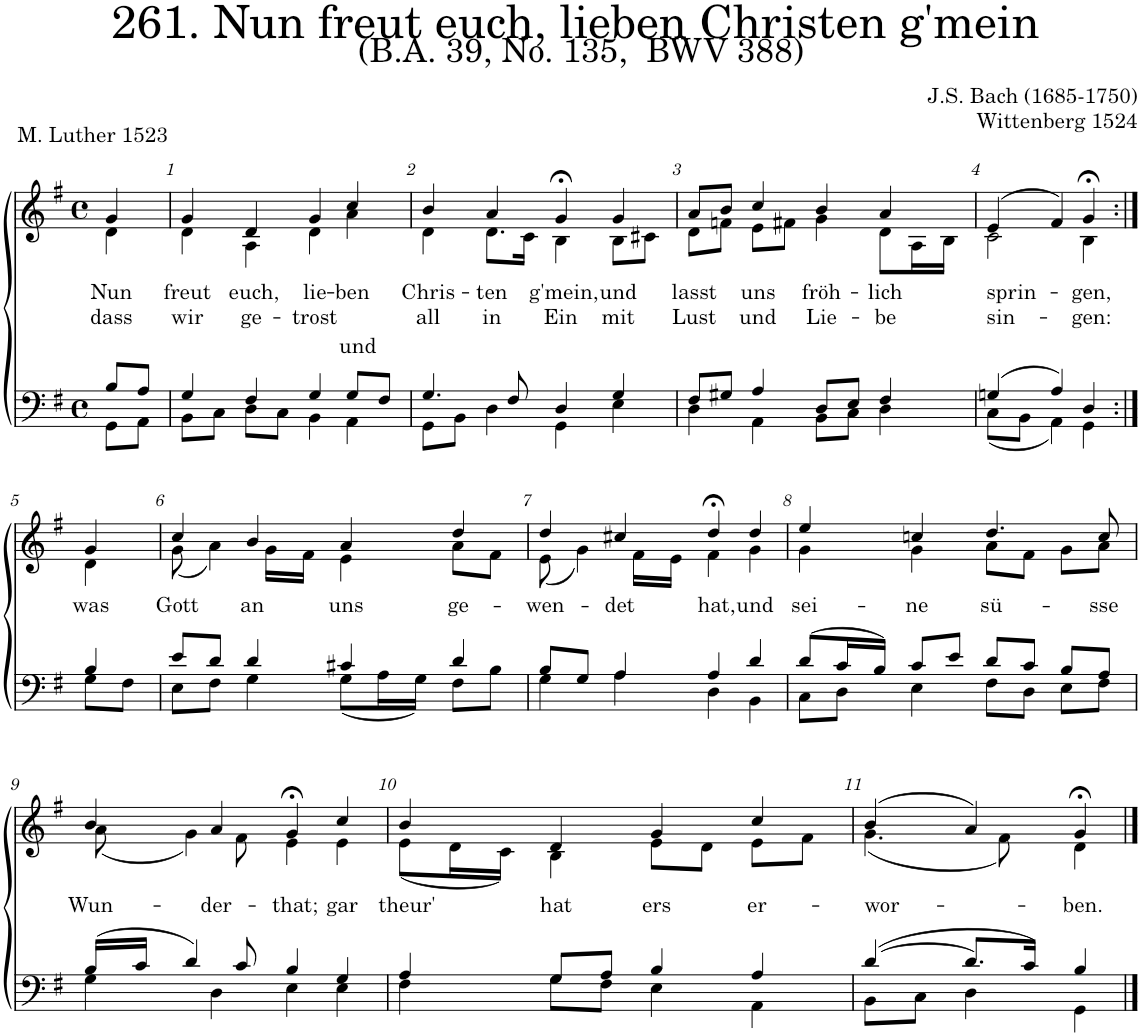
**kern	**kern	**text	**text
*part2	*part1	*part1	*part1
*staff2	*staff1	*staff1	*staff1
*I"Tenor/Bass	*I"Soprano/Alto	*	*
*clefF4	*clefG2	*	*
*k[f#]	*k[f#]	*	*
*M4/4	*M4/4	*	*
*met(c)	*met(c)	*	*
=	=	=	=
*^	*	*	*
!	!	!	!LO:LY:b	!LO:LY:b
*	*	*^	*	*
8B/L	8GG\L	4g/	4d\	Nun	dass
8A/J	8AA\J	.	.	.	.
=1	=1	=1	=1	=1	=1
!	!	!	!	!LO:LY:b	!LO:LY:b
4G/	8BB\L	4g/	4d\	freut	wir
.	8C\J	.	.	.	.
!	!	!	!	!LO:LY:b	!LO:LY:b
4F#/	8D\L	4d/	4A\	euch,	ge-
.	8C\J	.	.	.	.
!	!	!	!	!LO:LY:b	!LO:LY:b
4G/	4BB\	4g;</	4d\	lie-	-trost
!	!	!	!	!LO:LY:b	!LO:LY:b
8G/L	4AA\	4cc/	4a\	-ben	und
8F#/J	.	.	.	.	.
=2	=2	=2	=2	=2	=2
!	!	!	!	!LO:LY:b	!LO:LY:b
4.G/	8GG\L	4b/	4d\	Chris-	all
.	8BB\J	.	.	.	.
!	!	!	!	!LO:LY:b	!LO:LY:b
.	4D\	4a/	8.d\L	-ten	in
8F#/	.	.	.	.	.
.	.	.	16c\Jk	.	.
!	!	!	!	!LO:LY:b	!LO:LY:b
4D/	4GG\	4g;<,/	4B\	g'mein,	Ein
!	!	!	!	!LO:LY:b	!LO:LY:b
4G/	4E\	4g/	8B\L	und	mit
.	.	.	8c#X\J	.	.
=3	=3	=3	=3	=3	=3
!	!	!	!	!LO:LY:b	!LO:LY:b
8F#/L	4D\	8a/L	8d\L	lasst	Lust
8G#X/J	.	8b/J	8fn\J	.	.
!	!	!	!	!LO:LY:b	!LO:LY:b
4A/	4AA\	4cc/	8e\L	uns	und
.	.	.	8f#X\J	.	.
!	!	!	!	!LO:LY:b	!LO:LY:b
8D/L	8BB\L	4b/	4g\	fröh-	Lie-
8E/J	8C\J	.	.	.	.
!	!	!	!	!LO:LY:b	!LO:LY:b
4F#/	4D\	4a/	8d\L	-lich	-be
.	.	.	16A\L	.	.
.	.	.	16B\JJ	.	.
=4	=4	=4	=4	=4	=4
!	!	!	!	!LO:LY:b	!LO:LY:b
(4Gn/	(8C\L	(4e/	2c\	sprin-	sin-
.	8BB\J	.	.	.	.
4A/)	4AA\)	4f#/)	.	.	.
!	!	!	!	!LO:LY:b	!LO:LY:b
4D/	4GG\	4g;<,/	4B\	-gen,	-gen:
!!LO:LB:g=z	!!
=5:|!	=5:|!	=5:|!	=5:|!	=5:|!	=5:|!
!	!	!	!	!LO:LY:b	!
4B/	8G\L	4g/	4d\	was	.
.	8F#\J	.	.	.	.
=6	=6	=6	=6	=6	=6
!	!	!	!	!LO:LY:b	!
8e/L	8E\L	4cc/	(8g\	Gott	.
8d/J	8F#\J	.	4a\)	.	.
!	!	!	!	!LO:LY:b	!
4d/	4G\	4b/	.	an	.
.	.	.	16g\LL	.	.
.	.	.	16f#\JJ	.	.
!	!	!	!	!LO:LY:b	!
4c#X/	(8G\L	4a/	4e\	uns	.
.	16A\L	.	.	.	.
.	16G\JJ)	.	.	.	.
!	!	!	!	!LO:LY:b	!
4d/	8F#\L	4dd/	8a\L	ge-	.
.	8B\J	.	8f#\J	.	.
=7	=7	=7	=7	=7	=7
!	!	!	!	!LO:LY:b	!
8B/L	4G\	4dd/	(8e\	-wen-	.
8G/J	.	.	4g\)	.	.
!	!	!	!	!LO:LY:b	!
4A/	4A\	4cc#X/	.	-det	.
.	.	.	16f#\LL	.	.
.	.	.	16e\JJ	.	.
!	!	!	!	!LO:LY:b	!
4A/	4D\	4dd;<,/	4f#\	hat,	.
!	!	!	!	!LO:LY:b	!
4d/	4BB\	4dd/	4g\	und	.
=8	=8	=8	=8	=8	=8
!	!	!	!	!LO:LY:b	!
(8d/L	8C\L	4ee/	4g\	sei-	.
16c/L	8D\J	.	.	.	.
16B/JJ)	.	.	.	.	.
!	!	!	!	!LO:LY:b	!
8c/L	4E\	4ccn/	4g\	-ne	.
8e/J	.	.	.	.	.
!	!	!	!	!LO:LY:b	!
8d/L	8F#\L	4.dd/	8a\L	sü-	.
8c/J	8D\J	.	8f#\J	.	.
8B/L	8E\L	.	8g\L	.	.
!	!	!	!	!LO:LY:b	!
8A/J	8F#\J	8cc/	8a\J	-sse	.
!!LO:LB:g=z	!!
=9	=9	=9	=9	=9	=9
!	!	!	!	!LO:LY:b	!
(16B/LL	4G\	4b/	(8a\	Wun-	.
16c/JJ	.	.	.	.	.
4d/)	.	.	4g\)	.	.
!	!	!	!	!LO:LY:b	!
.	4D\	4a/	.	-der-	.
8c/	.	.	8f#\	.	.
!	!	!	!	!LO:LY:b	!
4B/	4E\	4g;<,/	4e\	-that;	.
!	!	!	!	!LO:LY:b	!
4G/	4E\	4cc/	4e\	gar	.
=10	=10	=10	=10	=10	=10
!	!	!	!	!LO:LY:b	!
4A/	4F#\	4b;</	(8e\L	theur'	.
.	.	.	16d\L	.	.
.	.	.	16c\JJ)	.	.
!	!	!	!	!LO:LY:b	!
8G/L	8G\L	4d/	4B\	hat	.
8A/J	8F#\J	.	.	.	.
!	!	!	!	!LO:LY:b	!
4B/	4E\	4g/	8e\L	ers	.
.	.	.	8d\J	.	.
!	!	!	!	!LO:LY:b	!
4A/	4AA\	4cc/	8e\L	er-	.
.	.	.	8f#\J	.	.
=11	=11	=11	=11	=11	=11
!	!	!	!	!LO:LY:b	!
([4d/	8BB\L	(4b/	(4.g\	-wor-	.
.	8C\J	.	.	.	.
8.d/L]	4D\	4a/)	.	.	.
.	.	.	8f#\)	.	.
16c/Jk)	.	.	.	.	.
!	!	!	!	!LO:LY:b	!
4B/	4GG\	4g;</	4d\	-ben.	.
*v	*v	*	*	*	*
*	*v	*v	*	*
==	==	==	==
*-	*-	*-	*-
